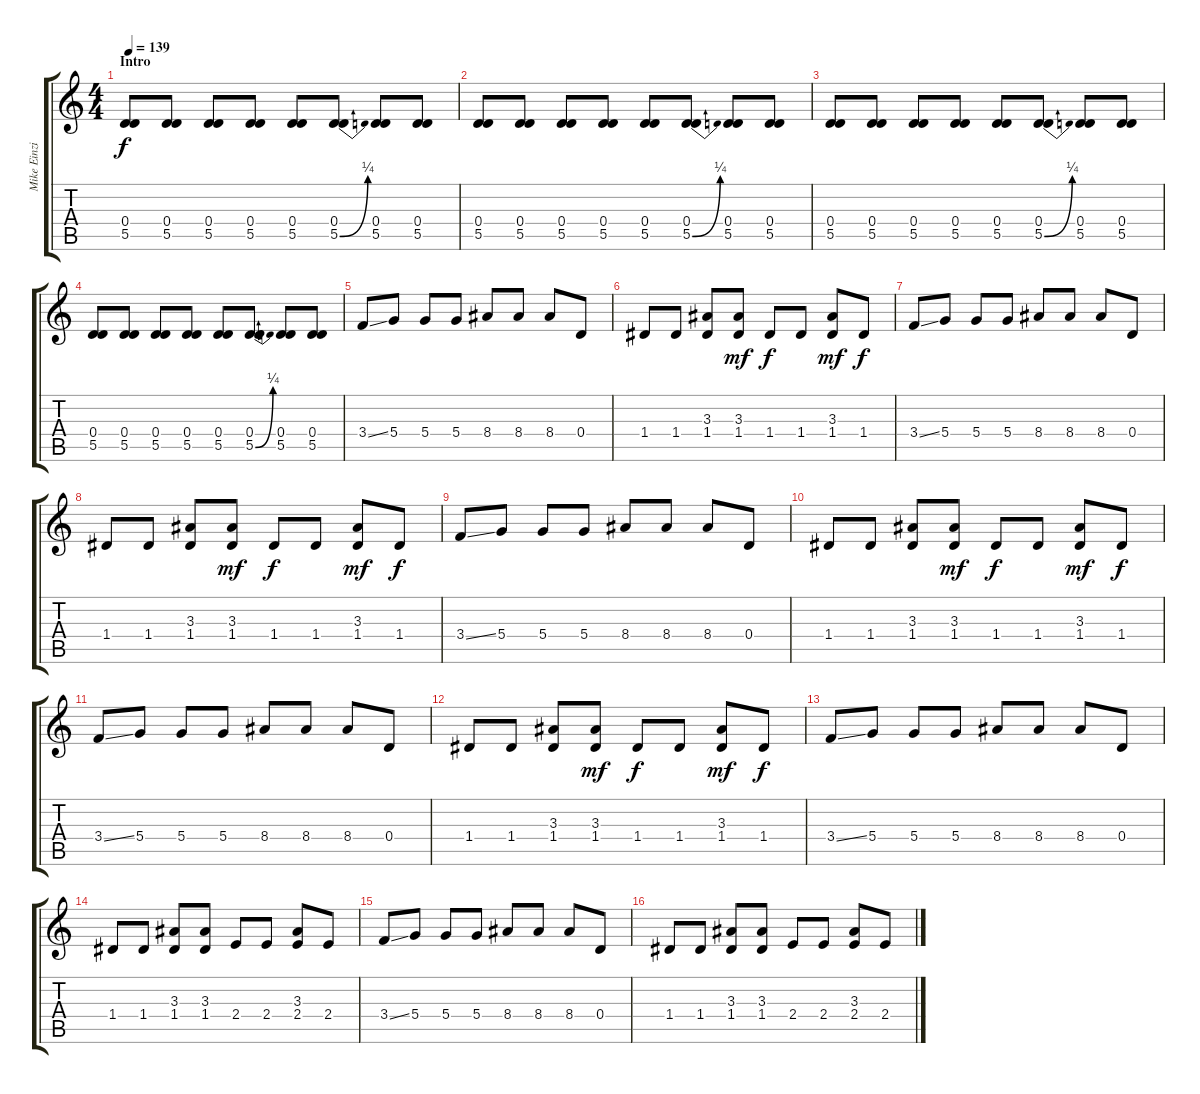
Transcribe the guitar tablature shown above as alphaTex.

\track ("Mike Einziger - Guitar" "Mike Einzi") {instrument overdrivenguitar}
\staff {score tabs}
\tuning (E4 B3 G3 D3 A2 E2) {hide}
\ts (4 4)
\section ("" "Intro")
\tempo 139
\clef g2
\ks c
(0.4 5.5).8{dy f instrument electricguitarclean} (0.4 5.5).8 (0.4 5.5).8 (0.4 5.5).8 (0.4 5.5).8 (0.4 5.5{be (bend 0 0 60 1)}).8 (0.4 5.5).8 (0.4 5.5).8 |
(0.4 5.5).8 (0.4 5.5).8 (0.4 5.5).8 (0.4 5.5).8 (0.4 5.5).8 (0.4 5.5{be (bend 0 0 60 1)}).8 (0.4 5.5).8 (0.4 5.5).8 |
(0.4 5.5).8 (0.4 5.5).8 (0.4 5.5).8 (0.4 5.5).8 (0.4 5.5).8 (0.4 5.5{be (bend 0 0 60 1)}).8 (0.4 5.5).8 (0.4 5.5).8 |
(0.4 5.5).8 (0.4 5.5).8 (0.4 5.5).8 (0.4 5.5).8 (0.4 5.5).8 (0.4 5.5{be (bend 0 0 60 1)}).8 (0.4 5.5).8 (0.4 5.5).8 |
3.4{ss}.8 5.4.8 5.4.8 5.4.8 8.4.8 8.4.8 8.4.8 0.4.8 |
1.4.8 1.4.8 (3.3 1.4).8 (3.3 1.4).8{dy mf} 1.4.8{dy f} 1.4.8 (3.3 1.4).8{dy mf} 1.4.8{dy f} |
3.4{ss}.8 5.4.8 5.4.8 5.4.8 8.4.8 8.4.8 8.4.8 0.4.8 |
1.4.8 1.4.8 (3.3 1.4).8 (3.3 1.4).8{dy mf} 1.4.8{dy f} 1.4.8 (3.3 1.4).8{dy mf} 1.4.8{dy f} |
3.4{ss}.8 5.4.8 5.4.8 5.4.8 8.4.8 8.4.8 8.4.8 0.4.8 |
1.4.8 1.4.8 (3.3 1.4).8 (3.3 1.4).8{dy mf} 1.4.8{dy f} 1.4.8 (3.3 1.4).8{dy mf} 1.4.8{dy f} |
3.4{ss}.8 5.4.8 5.4.8 5.4.8 8.4.8 8.4.8 8.4.8 0.4.8 |
1.4.8 1.4.8 (3.3 1.4).8 (3.3 1.4).8{dy mf} 1.4.8{dy f} 1.4.8 (3.3 1.4).8{dy mf} 1.4.8{dy f} |
3.4{ss}.8 5.4.8 5.4.8 5.4.8 8.4.8 8.4.8 8.4.8 0.4.8 |
1.4.8 1.4.8 (3.3 1.4).8 (3.3 1.4).8 2.4.8 2.4.8 (3.3 2.4).8 2.4.8 |
3.4{ss}.8 5.4.8 5.4.8 5.4.8 8.4.8 8.4.8 8.4.8 0.4.8 |
1.4.8 1.4.8 (3.3 1.4).8 (3.3 1.4).8 2.4.8 2.4.8 (3.3 2.4).8 2.4.8
